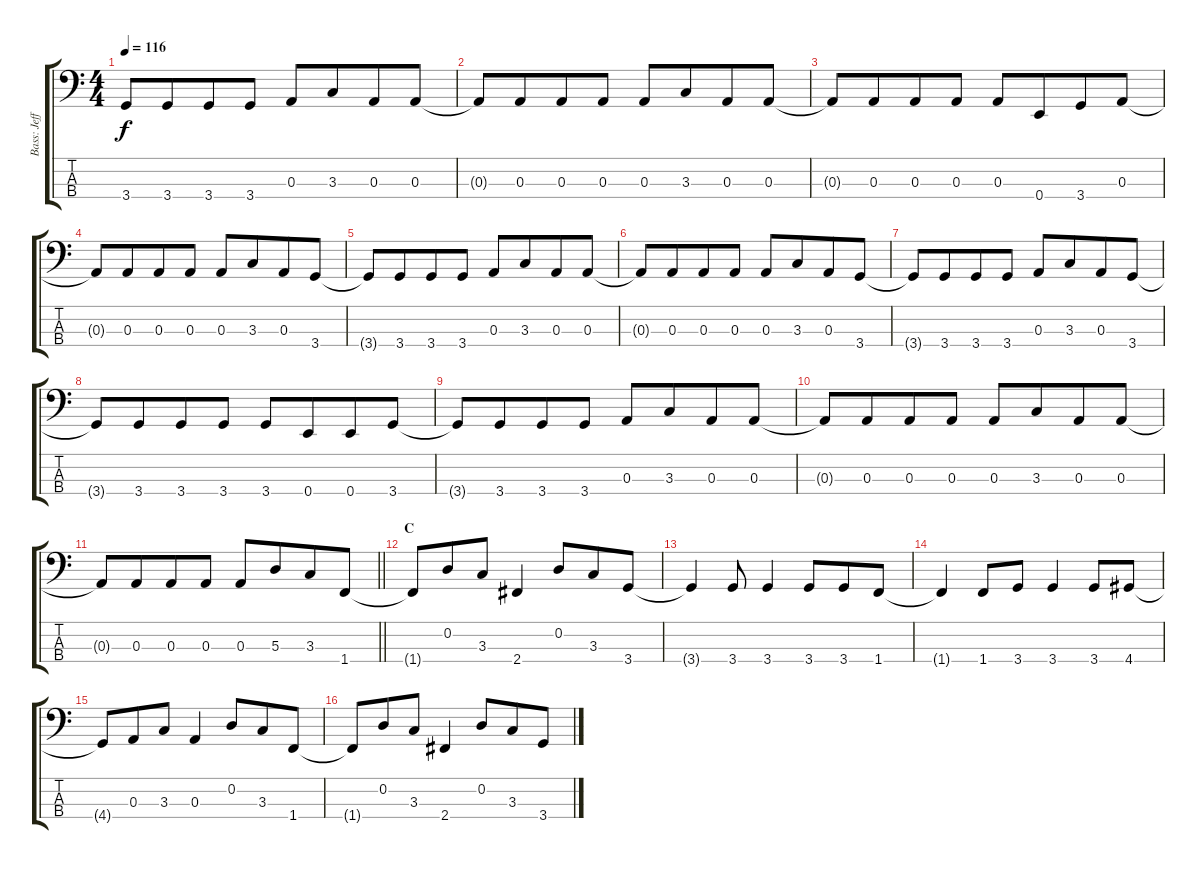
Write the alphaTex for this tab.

\track ("Bass: Jeff" "Bass: Jeff") {instrument electricbassfinger}
\staff {score tabs}
\tuning (G2 D2 A1 E1) {hide}
\ts (4 4)
\tempo 116
\clef f4
\ks c
3.4{t}.8{dy f} 3.4.8{beam merge} 3.4.8 3.4.8 0.3.8 3.3.8{beam merge} 0.3.8 0.3.8 |
0.3{t}.8 0.3.8{beam merge} 0.3.8 0.3.8 0.3.8 3.3.8{beam merge} 0.3.8 0.3.8 |
0.3{t}.8 0.3.8{beam merge} 0.3.8 0.3.8 0.3.8 0.4.8{beam merge} 3.4.8 0.3.8 |
0.3{t}.8 0.3.8{beam merge} 0.3.8 0.3.8 0.3.8 3.3.8{beam merge} 0.3.8 3.4.8 |
3.4{t}.8 3.4.8{beam merge} 3.4.8 3.4.8 0.3.8 3.3.8{beam merge} 0.3.8 0.3.8 |
0.3{t}.8 0.3.8{beam merge} 0.3.8 0.3.8 0.3.8 3.3.8{beam merge} 0.3.8 3.4.8 |
3.4{t}.8 3.4.8{beam merge} 3.4.8 3.4.8 0.3.8 3.3.8{beam merge} 0.3.8 3.4.8 |
3.4{t}.8 3.4.8{beam merge} 3.4.8 3.4.8 3.4.8 0.4.8{beam merge} 0.4.8 3.4.8 |
3.4{t}.8 3.4.8{beam merge} 3.4.8 3.4.8 0.3.8 3.3.8{beam merge} 0.3.8 0.3.8 |
0.3{t}.8 0.3.8{beam merge} 0.3.8 0.3.8 0.3.8 3.3.8{beam merge} 0.3.8 0.3.8 |
\barLineRight lightlight
0.3{t}.8 0.3.8{beam merge} 0.3.8 0.3.8 0.3.8 5.3.8{beam merge} 3.3.8 1.4.8 |
\section ("" "C")
1.4{t}.8 0.2.8{beam merge} 3.3.8 2.4.4 0.2.8{beam merge} 3.3.8 3.4.8 |
3.4{t}.4 3.4.8 3.4.4 3.4.8{beam merge} 3.4.8 1.4.8 |
1.4{t}.4 1.4.8 3.4.8 3.4.4 3.4.8 4.4.8 |
4.4{t}.8 0.3.8{beam merge} 3.3.8 0.3.4 0.2.8{beam merge} 3.3.8 1.4.8 |
1.4{t}.8 0.2.8{beam merge} 3.3.8 2.4.4 0.2.8{beam merge} 3.3.8 3.4.8
